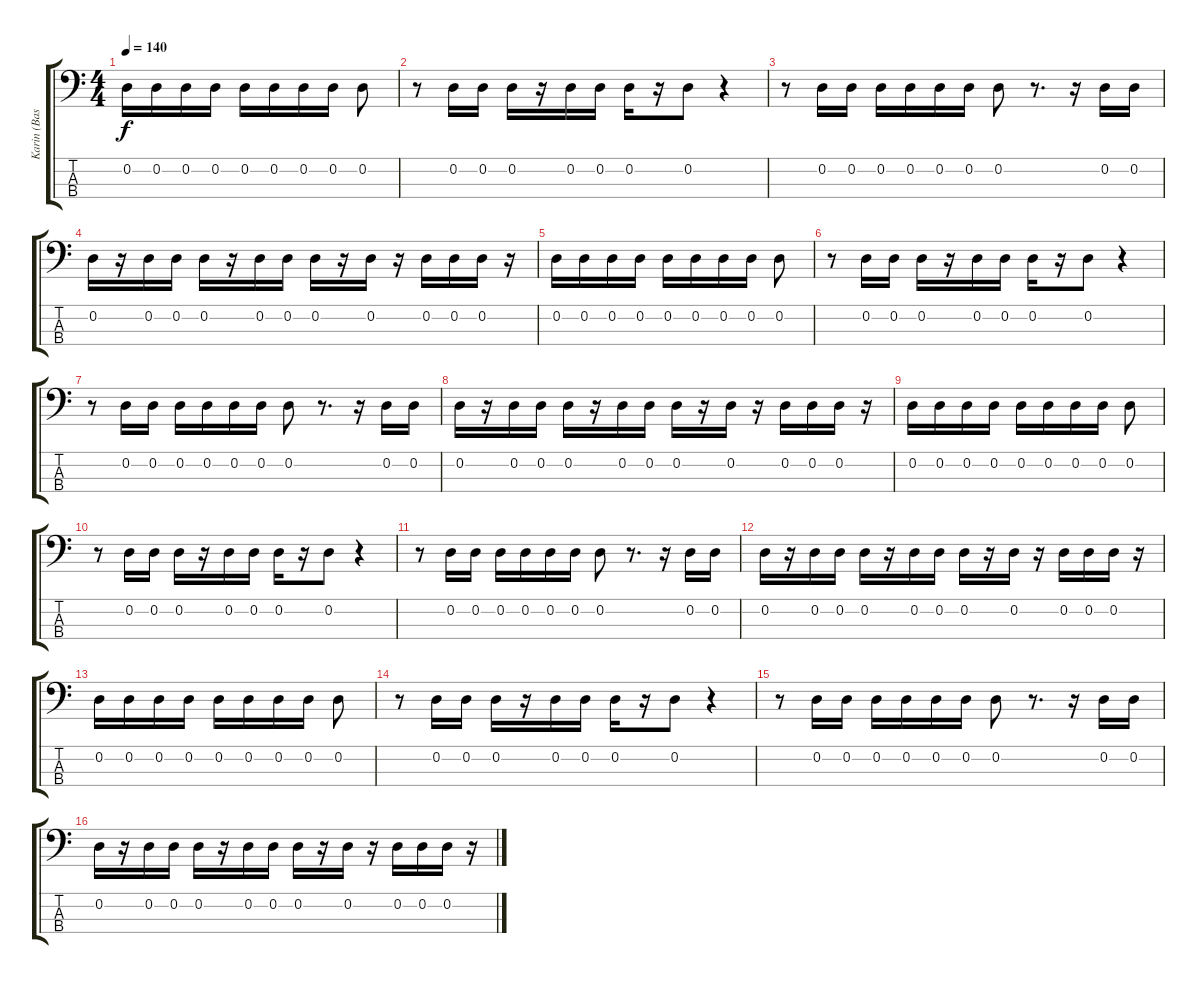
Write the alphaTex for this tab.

\track ("Karin (Bass)" "Karin (Bas") {instrument electricbasspick}
\staff {score tabs}
\tuning (G2 D2 A1 E1) {hide}
\ts (4 4)
\tempo 140
\clef f4
\ks c
0.2.16{dy f} 0.2.16 0.2.16 0.2.16 0.2.16 0.2.16 0.2.16 0.2.16 0.2.8 |
r.8 0.2.16 0.2.16 0.2.16 r.16 0.2.16 0.2.16 0.2.16 r.16 0.2.8 r.4 |
r.8 0.2.16 0.2.16 0.2.16 0.2.16 0.2.16 0.2.16 0.2.8 r.8{d} r.16 0.2.16 0.2.16 |
0.2.16 r.16 0.2.16 0.2.16 0.2.16 r.16 0.2.16 0.2.16 0.2.16 r.16 0.2.16 r.16 0.2.16 0.2.16 0.2.16 r.16 |
0.2.16 0.2.16 0.2.16 0.2.16 0.2.16 0.2.16 0.2.16 0.2.16 0.2.8 |
r.8 0.2.16 0.2.16 0.2.16 r.16 0.2.16 0.2.16 0.2.16 r.16 0.2.8 r.4 |
r.8 0.2.16 0.2.16 0.2.16 0.2.16 0.2.16 0.2.16 0.2.8 r.8{d} r.16 0.2.16 0.2.16 |
0.2.16 r.16 0.2.16 0.2.16 0.2.16 r.16 0.2.16 0.2.16 0.2.16 r.16 0.2.16 r.16 0.2.16 0.2.16 0.2.16 r.16 |
0.2.16 0.2.16 0.2.16 0.2.16 0.2.16 0.2.16 0.2.16 0.2.16 0.2.8 |
r.8 0.2.16 0.2.16 0.2.16 r.16 0.2.16 0.2.16 0.2.16 r.16 0.2.8 r.4 |
r.8 0.2.16 0.2.16 0.2.16 0.2.16 0.2.16 0.2.16 0.2.8 r.8{d} r.16 0.2.16 0.2.16 |
0.2.16 r.16 0.2.16 0.2.16 0.2.16 r.16 0.2.16 0.2.16 0.2.16 r.16 0.2.16 r.16 0.2.16 0.2.16 0.2.16 r.16 |
0.2.16 0.2.16 0.2.16 0.2.16 0.2.16 0.2.16 0.2.16 0.2.16 0.2.8 |
r.8 0.2.16 0.2.16 0.2.16 r.16 0.2.16 0.2.16 0.2.16 r.16 0.2.8 r.4 |
r.8 0.2.16 0.2.16 0.2.16 0.2.16 0.2.16 0.2.16 0.2.8 r.8{d} r.16 0.2.16 0.2.16 |
0.2.16 r.16 0.2.16 0.2.16 0.2.16 r.16 0.2.16 0.2.16 0.2.16 r.16 0.2.16 r.16 0.2.16 0.2.16 0.2.16 r.16
